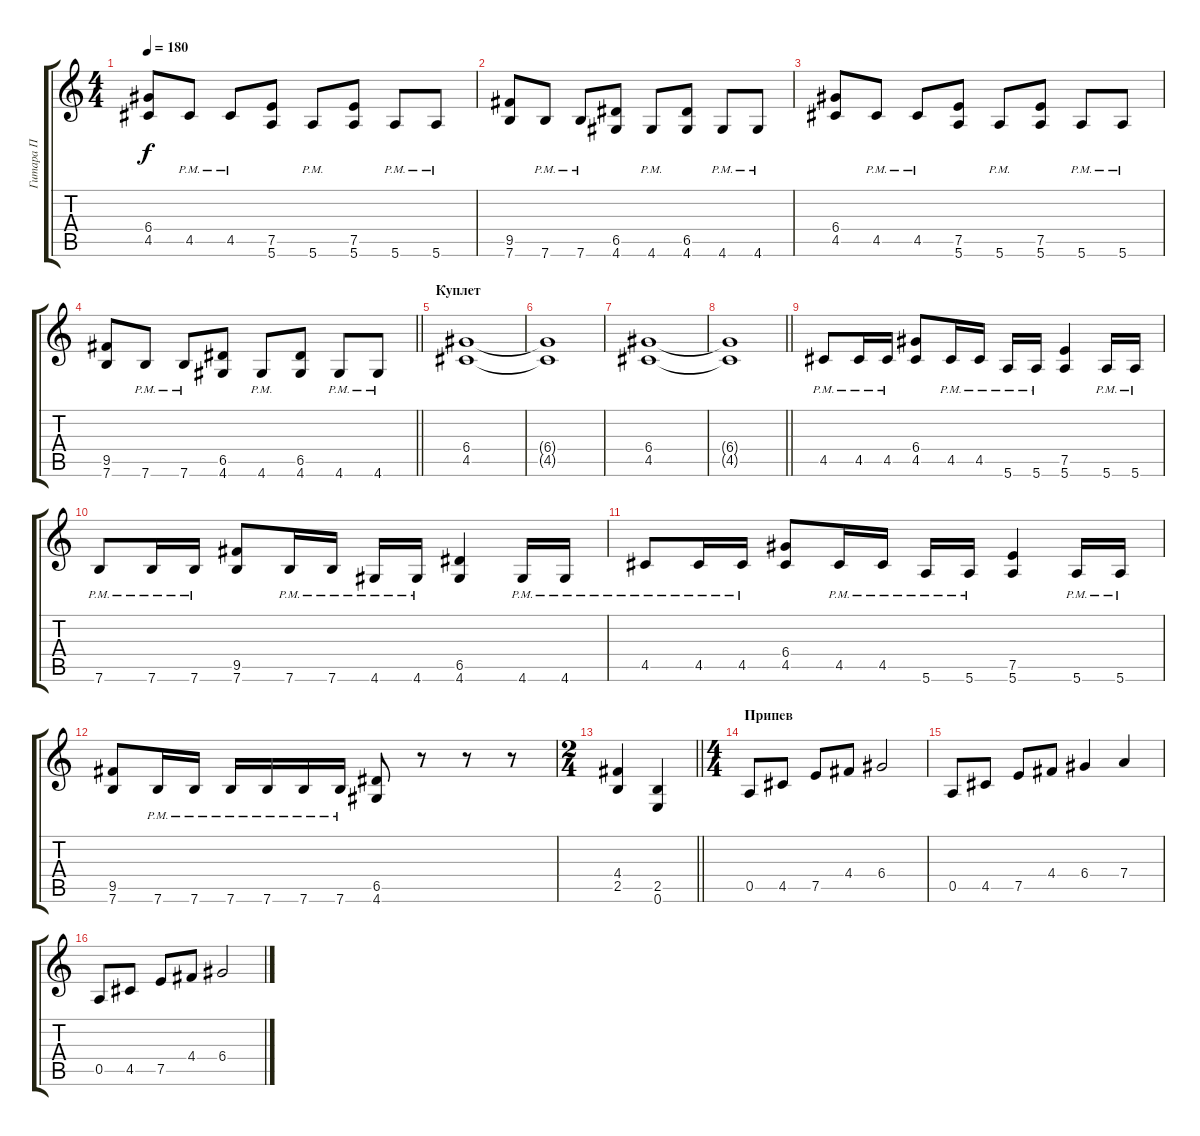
\track ("Гитара П" "Гитара П") {instrument overdrivenguitar}
\staff {score tabs}
\tuning (E4 B3 G3 D3 A2 E2) {hide}
\ts (4 4)
\tempo 180
\clef g2
\ks c
(6.4 4.5).8{dy f} 4.5{pm}.8 4.5{pm}.8 (7.5 5.6).8 5.6{pm}.8 (7.5 5.6).8 5.6{pm}.8 5.6{pm}.8 |
(9.5 7.6).8 7.6{pm}.8 7.6{pm}.8 (6.5 4.6).8 4.6{pm}.8 (6.5 4.6).8 4.6{pm}.8 4.6{pm}.8 |
(6.4 4.5).8 4.5{pm}.8 4.5{pm}.8 (7.5 5.6).8 5.6{pm}.8 (7.5 5.6).8 5.6{pm}.8 5.6{pm}.8 |
\barLineRight lightlight
(9.5 7.6).8 7.6{pm}.8 7.6{pm}.8 (6.5 4.6).8 4.6{pm}.8 (6.5 4.6).8 4.6{pm}.8 4.6{pm}.8 |
\section ("" "Куплет")
(6.4 4.5).1 |
(6.4{t} 4.5{t}).1 |
(6.4 4.5).1 |
\barLineRight lightlight
(6.4{t} 4.5{t}).1 |
\section ("" " ")
4.5{pm}.8 4.5{pm}.16 4.5{pm}.16 (6.4 4.5).8 4.5{pm}.16 4.5{pm}.16 5.6{pm}.16 5.6{pm}.16 (7.5 5.6).4 5.6{pm}.16 5.6{pm}.16 |
7.6{pm}.8 7.6{pm}.16 7.6{pm}.16 (9.5 7.6).8 7.6{pm}.16 7.6{pm}.16 4.6{pm}.16 4.6{pm}.16 (6.5 4.6).4 4.6{pm}.16 4.6{pm}.16 |
4.5{pm}.8 4.5{pm}.16 4.5{pm}.16 (6.4 4.5).8 4.5{pm}.16 4.5{pm}.16 5.6{pm}.16 5.6{pm}.16 (7.5 5.6).4 5.6{pm}.16 5.6{pm}.16 |
(9.5 7.6).8 7.6{pm}.16 7.6{pm}.16 7.6{pm}.16 7.6{pm}.16 7.6{pm}.16 7.6{pm}.16 (6.5 4.6).8 r.8 r.8 r.8 |
\ts (2 4)
\barLineRight lightlight
(4.4 2.5).4 (2.5 0.6).4 |
\ts (4 4)
\section ("" "Припев")
0.5.8 4.5.8 7.5.8 4.4.8 6.4.2 |
0.5.8 4.5.8 7.5.8 4.4.8 6.4.4 7.4.4 |
0.5.8 4.5.8 7.5.8 4.4.8 6.4.2
